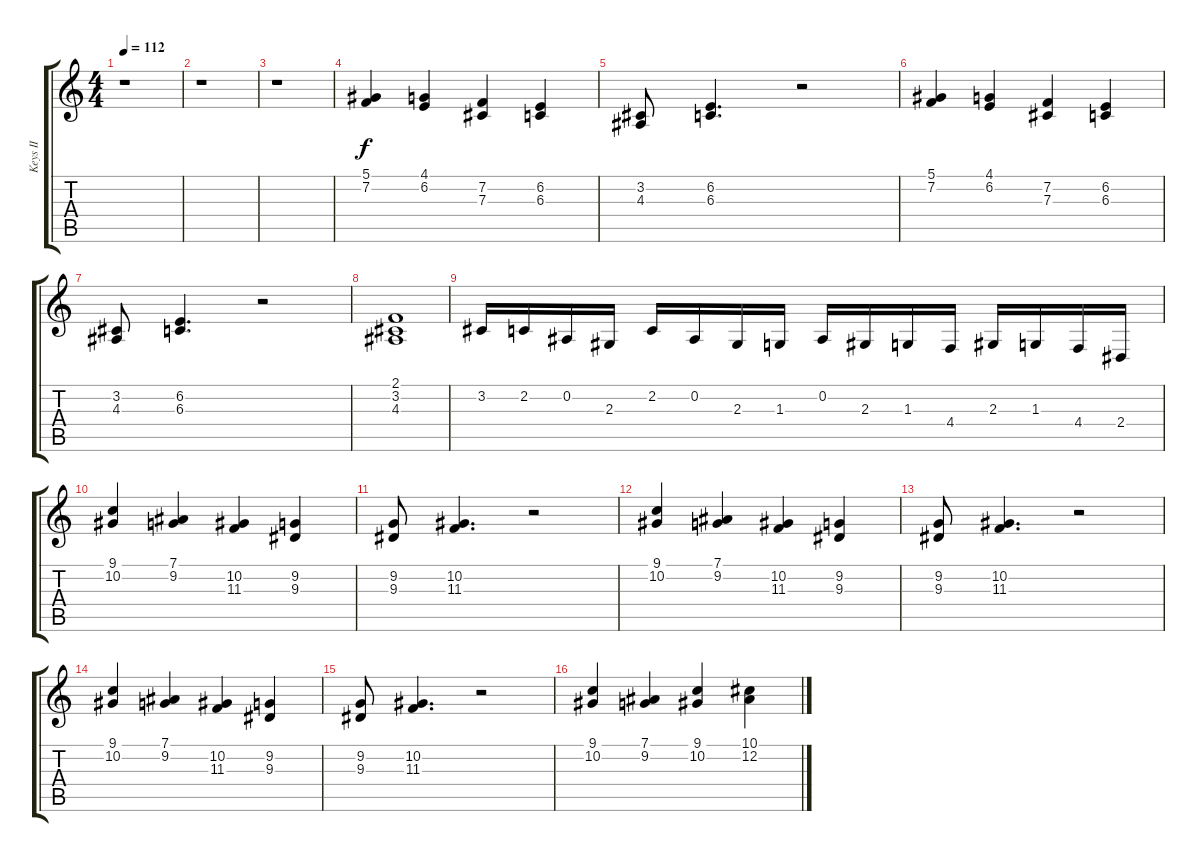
\track ("Keys II" "Keys II") {instrument stringensemble1}
\staff {score tabs}
\tuning (Eb4 Bb3 Gb3 Db3 Ab2 Eb2) {hide}
\ts (4 4)
\tempo 112
\clef g2
\ks c
r.1{dy f} |
r.1 |
r.1 |
(5.1 7.2).4 (4.1 6.2).4 (7.2 7.3).4 (6.2 6.3).4 |
(3.2 4.3).8 (6.2 6.3).4{d} r.2 |
(5.1 7.2).4 (4.1 6.2).4 (7.2 7.3).4 (6.2 6.3).4 |
(3.2 4.3).8 (6.2 6.3).4{d} r.2 |
(2.1 3.2 4.3).1 |
3.2.16 2.2.16 0.2.16 2.3.16 2.2.16 0.2.16 2.3.16 1.3.16 0.2.16 2.3.16 1.3.16 4.4.16 2.3.16 1.3.16 4.4.16 2.4.16 |
(9.1 10.2).4 (7.1 9.2).4 (10.2 11.3).4 (9.2 9.3).4 |
(9.2 9.3).8 (10.2 11.3).4{d} r.2 |
(9.1 10.2).4 (7.1 9.2).4 (10.2 11.3).4 (9.2 9.3).4 |
(9.2 9.3).8 (10.2 11.3).4{d} r.2 |
(9.1 10.2).4 (7.1 9.2).4 (10.2 11.3).4 (9.2 9.3).4 |
(9.2 9.3).8 (10.2 11.3).4{d} r.2 |
(9.1 10.2).4 (7.1 9.2).4 (9.1 10.2).4 (10.1 12.2).4
